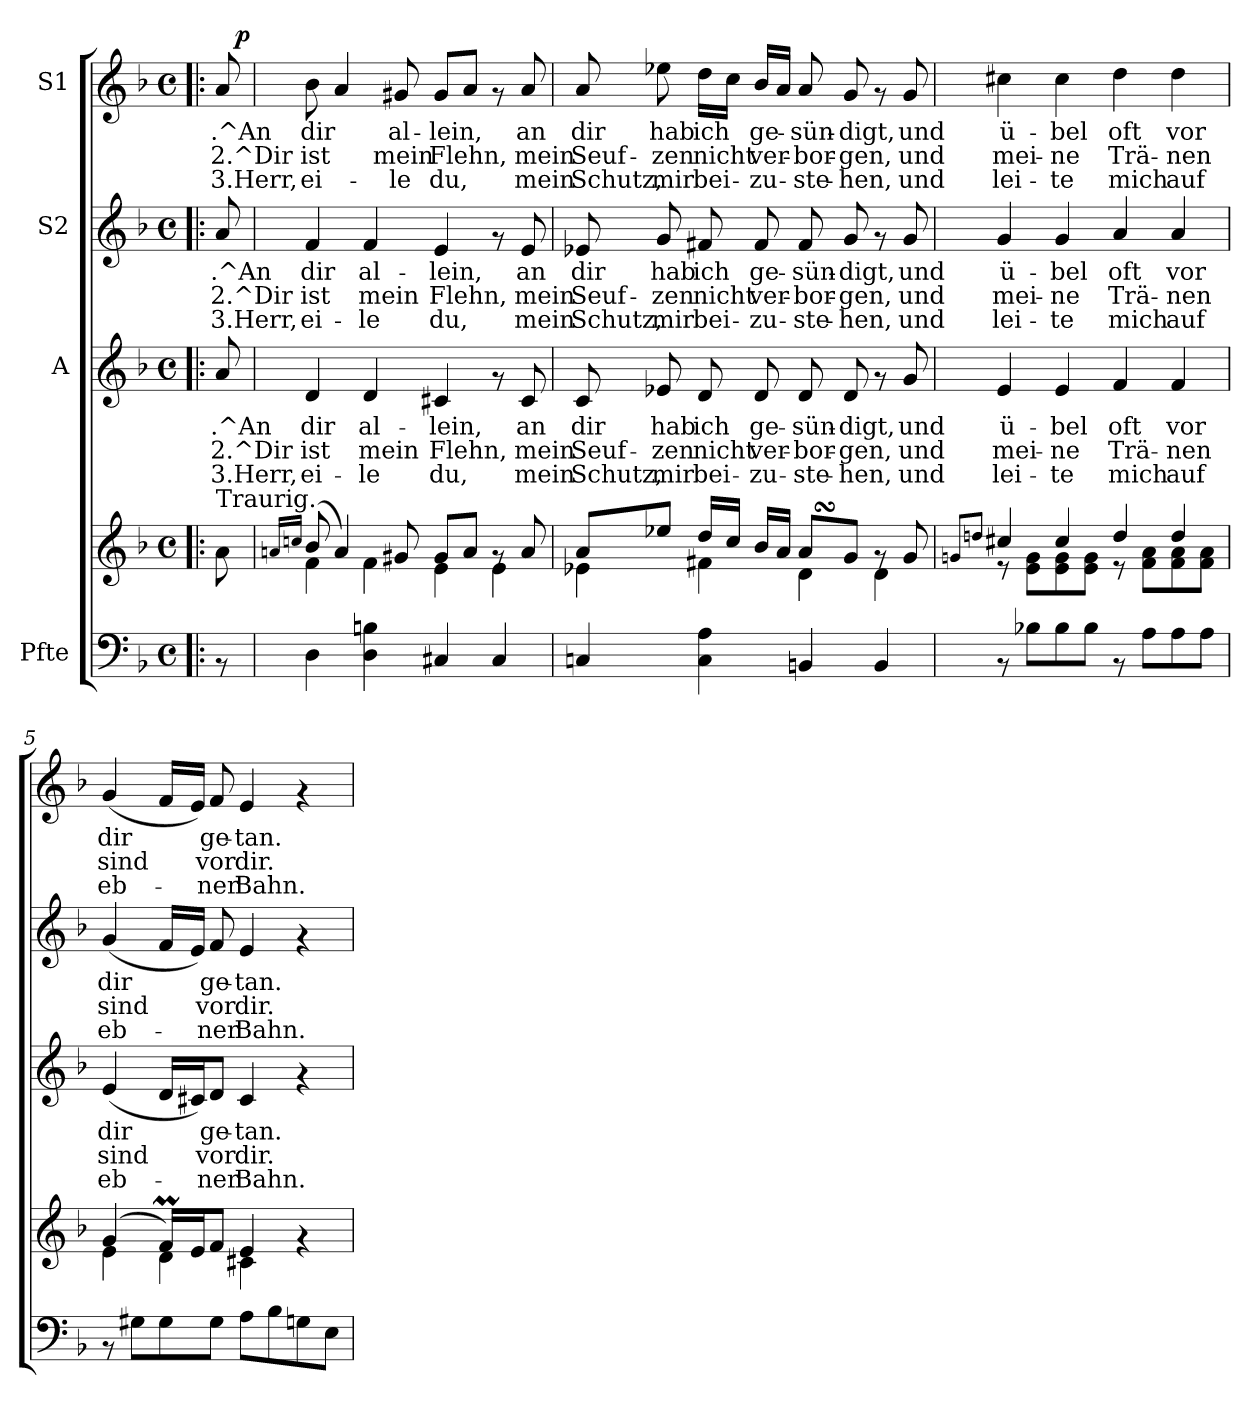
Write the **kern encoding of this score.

**kern	**kern	**kern	**text	**text	**text	**kern	**text	**text	**text	**kern	**text	**text	**text	**dynam
*part4	*part4	*part3	*part3	*part3	*part3	*part2	*part2	*part2	*part2	*part1	*part1	*part1	*part1	*part1
*staff5	*staff4	*staff3	*staff3	*staff3	*staff3	*staff2	*staff2	*staff2	*staff2	*staff1	*staff1	*staff1	*staff1	*staff1
*I"Pfte	*	*I"A	*	*	*	*I"S2	*	*	*	*I"S1	*	*	*	*
*clefF4	*clefG2	*clefG2	*	*	*	*clefG2	*	*	*	*clefG2	*	*	*	*
*k[b-]	*k[b-]	*k[b-]	*	*	*	*k[b-]	*	*	*	*k[b-]	*	*	*	*
*F:	*F:	*F:	*	*	*	*F:	*	*	*	*F:	*	*	*	*
*M4/4	*M4/4	*M4/4	*	*	*	*M4/4	*	*	*	*M4/4	*	*	*	*
*met(c)	*met(c)	*met(c)	*	*	*	*met(c)	*	*	*	*met(c)	*	*	*	*
=1!|:	=1!|:	=1!|:	=1!|:	=1!|:	=1!|:	=1!|:	=1!|:	=1!|:	=1!|:	=1!|:	=1!|:	=1!|:	=1!|:	=1!|:
!	!LO:TX:a:t=Traurig.	!	!	!	!	!	!	!	!	!	!	!	!	!
!	!	!	!LO:LY:b:rj	!LO:LY:b:rj	!LO:LY:b:rj	!	!LO:LY:b:rj	!LO:LY:b:rj	!LO:LY:b:rj	!	!LO:LY:b:rj	!LO:LY:b:rj	!LO:LY:b:rj	!
*	*	*	*	*	*	*	*	*	*	*^	*	*	*	*
8rAA	8a\	8a/	.^An	2.^Dir	3.Herr,	8a/	.^An	2.^Dir	3.Herr,	8a/	16ryy	.^An	2.^Dir	3.Herr,	.
!	!	!	!	!	!	!	!	!	!	!	!	!	!	!	!LO:DY:a
.	.	.	.	.	.	.	.	.	.	.	16ryy	.	.	.	p
*	*	*	*	*	*	*	*	*	*	*v	*v	*	*	*	*
=2	=2	=2	=2	=2	=2	=2	=2	=2	=2	=2	=2	=2	=2	=2
.	16qan/LL	.	.	.	.	.	.	.	.	.	.	.	.	.
.	16qccn/JJ	.	.	.	.	.	.	.	.	.	.	.	.	.
*	*^	*	*	*	*	*	*	*	*	*	*	*	*	*
!	!	!	!	!LO:LY:b:rj	!LO:LY:b:rj	!LO:LY:b:rj	!	!LO:LY:b:rj	!LO:LY:b:rj	!LO:LY:b:rj	!	!LO:LY:b:rj	!LO:LY:b:rj	!LO:LY:b:rj	!
4D\	(>8b-/	4f\	4d/	dir	ist	ei-	4f/	dir	ist	ei-	8b-\	dir	ist	ei-	.
.	4a/)	.	.	.	.	.	.	.	.	.	4a/	.	.	.	.
!	!	!	!	!LO:LY:b:rj	!LO:LY:b:rj	!LO:LY:b:rj	!	!LO:LY:b:rj	!LO:LY:b:rj	!LO:LY:b:rj	!	!	!	!	!
4D\ 4Bn\	.	4f\	4d/	al-	mein	-le	4f/	al-	mein	-le	.	.	.	.	.
!	!	!	!	!	!	!	!	!	!	!	!	!LO:LY:b:rj	!LO:LY:b:rj	!LO:LY:b:rj	!
.	8g#X/	.	.	.	.	.	.	.	.	.	8g#X/	al-	mein	-le	.
!	!	!	!	!LO:LY:b:rj	!LO:LY:b:rj	!LO:LY:b:rj	!	!LO:LY:b:rj	!LO:LY:b:rj	!LO:LY:b:rj	!	!LO:LY:b:rj	!LO:LY:b:rj	!LO:LY:b:rj	!
4C#X/	8g#/L	4e\	4c#X/	-lein,	Flehn,	du,	4e/	-lein,	Flehn,	du,	8g#/L	-lein,	Flehn,	du,	.
.	8a/J	.	.	.	.	.	.	.	.	.	8a/J	.	.	.	.
4C#/	8rf	4e\	8rf	.	.	.	8rf	.	.	.	8rf	.	.	.	.
!	!	!	!	!LO:LY:b:rj	!LO:LY:b:rj	!LO:LY:b:rj	!	!LO:LY:b:rj	!LO:LY:b:rj	!LO:LY:b:rj	!	!LO:LY:b:rj	!LO:LY:b:rj	!LO:LY:b:rj	!
.	8a/	.	8c#/	an	mein	mein	8e/	an	mein	mein	8a/	an	mein	mein	.
=3	=3	=3	=3	=3	=3	=3	=3	=3	=3	=3	=3	=3	=3	=3	=3
!	!	!	!	!LO:LY:b:rj	!LO:LY:b:rj	!LO:LY:b:rj	!	!LO:LY:b:rj	!LO:LY:b:rj	!LO:LY:b:rj	!	!LO:LY:b:rj	!LO:LY:b:rj	!LO:LY:b:rj	!
4Cn/	8a/L	4e-X\	8c/	dir	Seuf-	Schutz,	8e-X/	dir	Seuf-	Schutz,	8a/	dir	Seuf-	Schutz,	.
!	!	!	!	!LO:LY:b:rj	!LO:LY:b:rj	!LO:LY:b:rj	!	!LO:LY:b:rj	!LO:LY:b:rj	!LO:LY:b:rj	!	!LO:LY:b:rj	!LO:LY:b:rj	!LO:LY:b:rj	!
.	8ee-/J	.	8e-X/	hab	-zen	mir	8g/	hab	-zen	mir	8ee-X\	hab	-zen	mir	.
!	!	!	!	!LO:LY:b:rj	!LO:LY:b:rj	!LO:LY:b:rj	!	!LO:LY:b:rj	!LO:LY:b:rj	!LO:LY:b:rj	!	!LO:LY:b:rj	!LO:LY:b:rj	!LO:LY:b:rj	!
4C\ 4A\	16dd/LL	4f#X\	8d/	ich	nicht	bei-	8f#X/	ich	nicht	bei-	16dd\LL	ich	nicht	bei-	.
.	16cc/JJ	.	.	.	.	.	.	.	.	.	16cc\JJ	.	.	.	.
!	!	!	!	!LO:LY:b:rj	!LO:LY:b:rj	!LO:LY:b:rj	!	!LO:LY:b:rj	!LO:LY:b:rj	!LO:LY:b:rj	!	!LO:LY:b:rj	!LO:LY:b:rj	!LO:LY:b:rj	!
.	16b-/LL	.	8d/	ge-	ver-	-zu-	8f#/	ge-	ver-	-zu-	16b-/LL	ge-	ver-	-zu-	.
.	16a/JJ	.	.	.	.	.	.	.	.	.	16a/JJ	.	.	.	.
!	!	!	!	!LO:LY:b:rj	!LO:LY:b:rj	!LO:LY:b:rj	!	!LO:LY:b:rj	!LO:LY:b:rj	!LO:LY:b:rj	!	!LO:LY:b:rj	!LO:LY:b:rj	!LO:LY:b:rj	!
4BBn/	8aSsS/L	4d\	8d/	-sün-	-bor-	-ste-	8f#/	-sün-	-bor-	-ste-	8a/	-sün-	-bor-	-ste-	.
!	!	!	!	!LO:LY:b:rj	!LO:LY:b:rj	!LO:LY:b:rj	!	!LO:LY:b:rj	!LO:LY:b:rj	!LO:LY:b:rj	!	!LO:LY:b:rj	!LO:LY:b:rj	!LO:LY:b:rj	!
.	8g/J	.	8d/	-digt,	-gen,	-hen,	8g/	-digt,	-gen,	-hen,	8g/	-digt,	-gen,	-hen,	.
4BB/	8rf	4d\	8rf	.	.	.	8rf	.	.	.	8rf	.	.	.	.
!	!	!	!	!LO:LY:b:rj	!LO:LY:b:rj	!LO:LY:b:rj	!	!LO:LY:b:rj	!LO:LY:b:rj	!LO:LY:b:rj	!	!LO:LY:b:rj	!LO:LY:b:rj	!LO:LY:b:rj	!
.	8g/	.	8g/	und	und	und	8g/	und	und	und	8g/	und	und	und	.
=4	=4	=4	=4	=4	=4	=4	=4	=4	=4	=4	=4	=4	=4	=4	=4
.	8qgn/L	.	.	.	.	.	.	.	.	.	.	.	.	.	.
.	8qddn/J	.	.	.	.	.	.	.	.	.	.	.	.	.	.
!	!	!	!	!LO:LY:b:rj	!LO:LY:b:rj	!LO:LY:b:rj	!	!LO:LY:b:rj	!LO:LY:b:rj	!LO:LY:b:rj	!	!LO:LY:b:rj	!LO:LY:b:rj	!LO:LY:b:rj	!
8rAA	4cc#X/	8re	4e/	ü-	mei-	lei-	4g/	ü-	mei-	lei-	4cc#X\	ü-	mei-	lei-	.
8B-X\L	.	8e\ 8g\L	.	.	.	.	.	.	.	.	.	.	.	.	.
!	!	!	!	!LO:LY:b:rj	!LO:LY:b:rj	!LO:LY:b:rj	!	!LO:LY:b:rj	!LO:LY:b:rj	!LO:LY:b:rj	!	!LO:LY:b:rj	!LO:LY:b:rj	!LO:LY:b:rj	!
8B-\	4cc#/	8e\ 8g\	4e/	-bel	-ne	-te	4g/	-bel	-ne	-te	4cc#\	-bel	-ne	-te	.
8B-\J	.	8e\ 8g\J	.	.	.	.	.	.	.	.	.	.	.	.	.
!	!	!	!	!LO:LY:b:rj	!LO:LY:b:rj	!LO:LY:b:rj	!	!LO:LY:b:rj	!LO:LY:b:rj	!LO:LY:b:rj	!	!LO:LY:b:rj	!LO:LY:b:rj	!LO:LY:b:rj	!
8rAA	4dd/	8re	4f/	oft	Trä-	mich	4a/	oft	Trä-	mich	4dd\	oft	Trä-	mich	.
8A\L	.	8f\ 8a\L	.	.	.	.	.	.	.	.	.	.	.	.	.
!	!	!	!	!LO:LY:b:rj	!LO:LY:b:rj	!LO:LY:b:rj	!	!LO:LY:b:rj	!LO:LY:b:rj	!LO:LY:b:rj	!	!LO:LY:b:rj	!LO:LY:b:rj	!LO:LY:b:rj	!
8A\	4dd/	8f\ 8a\	4f/	vor	-nen	auf	4a/	vor	-nen	auf	4dd\	vor	-nen	auf	.
8A\J	.	8f\ 8a\J	.	.	.	.	.	.	.	.	.	.	.	.	.
!!LO:PB:g=z
=5	=5	=5	=5	=5	=5	=5	=5	=5	=5	=5	=5	=5	=5	=5	=5
!	!	!	!	!LO:LY:b:rj	!LO:LY:b:rj	!LO:LY:b:rj	!	!LO:LY:b:rj	!LO:LY:b:rj	!LO:LY:b:rj	!	!LO:LY:b:rj	!LO:LY:b:rj	!LO:LY:b:rj	!
8rAA	(>4g/	4e\	(<4e/	dir	sind	eb-	(<4g/	dir	sind	eb-	(<4g/	dir	sind	eb-	.
8G#X\L	.	.	.	.	.	.	.	.	.	.	.	.	.	.	.
8G#\	16fM/LL)	4d\	16d/LL	.	.	.	16f/LL	.	.	.	16f/LL	.	.	.	.
.	16e/J	.	16c#X/J)	.	.	.	16e/JJ)	.	.	.	16e/JJ)	.	.	.	.
!	!	!	!	!LO:LY:b:rj	!LO:LY:b:rj	!LO:LY:b:rj	!	!LO:LY:b:rj	!LO:LY:b:rj	!LO:LY:b:rj	!	!LO:LY:b:rj	!LO:LY:b:rj	!LO:LY:b:rj	!
8G#\J	8f/J	.	8d/J	ge-	vor	-ner	8f/	ge-	vor	-ner	8f/	ge-	vor	-ner	.
!	!	!	!	!LO:LY:b:rj	!LO:LY:b:rj	!LO:LY:b:rj	!	!LO:LY:b:rj	!LO:LY:b:rj	!LO:LY:b:rj	!	!LO:LY:b:rj	!LO:LY:b:rj	!LO:LY:b:rj	!
8A\L	4e/	4c#X\	4c#/	-tan.	dir.	Bahn.	4e/	-tan.	dir.	Bahn.	4e/	-tan.	dir.	Bahn.	.
8B-\	.	.	.	.	.	.	.	.	.	.	.	.	.	.	.
8Gn\	4rf	4ryy	4rf	.	.	.	4rf	.	.	.	4rf	.	.	.	.
8E\J	.	.	.	.	.	.	.	.	.	.	.	.	.	.	.
*	*v	*v	*	*	*	*	*	*	*	*	*	*	*	*	*
=	=	=	=	=	=	=	=	=	=	=	=	=	=	=
*-	*-	*-	*-	*-	*-	*-	*-	*-	*-	*-	*-	*-	*-	*-
